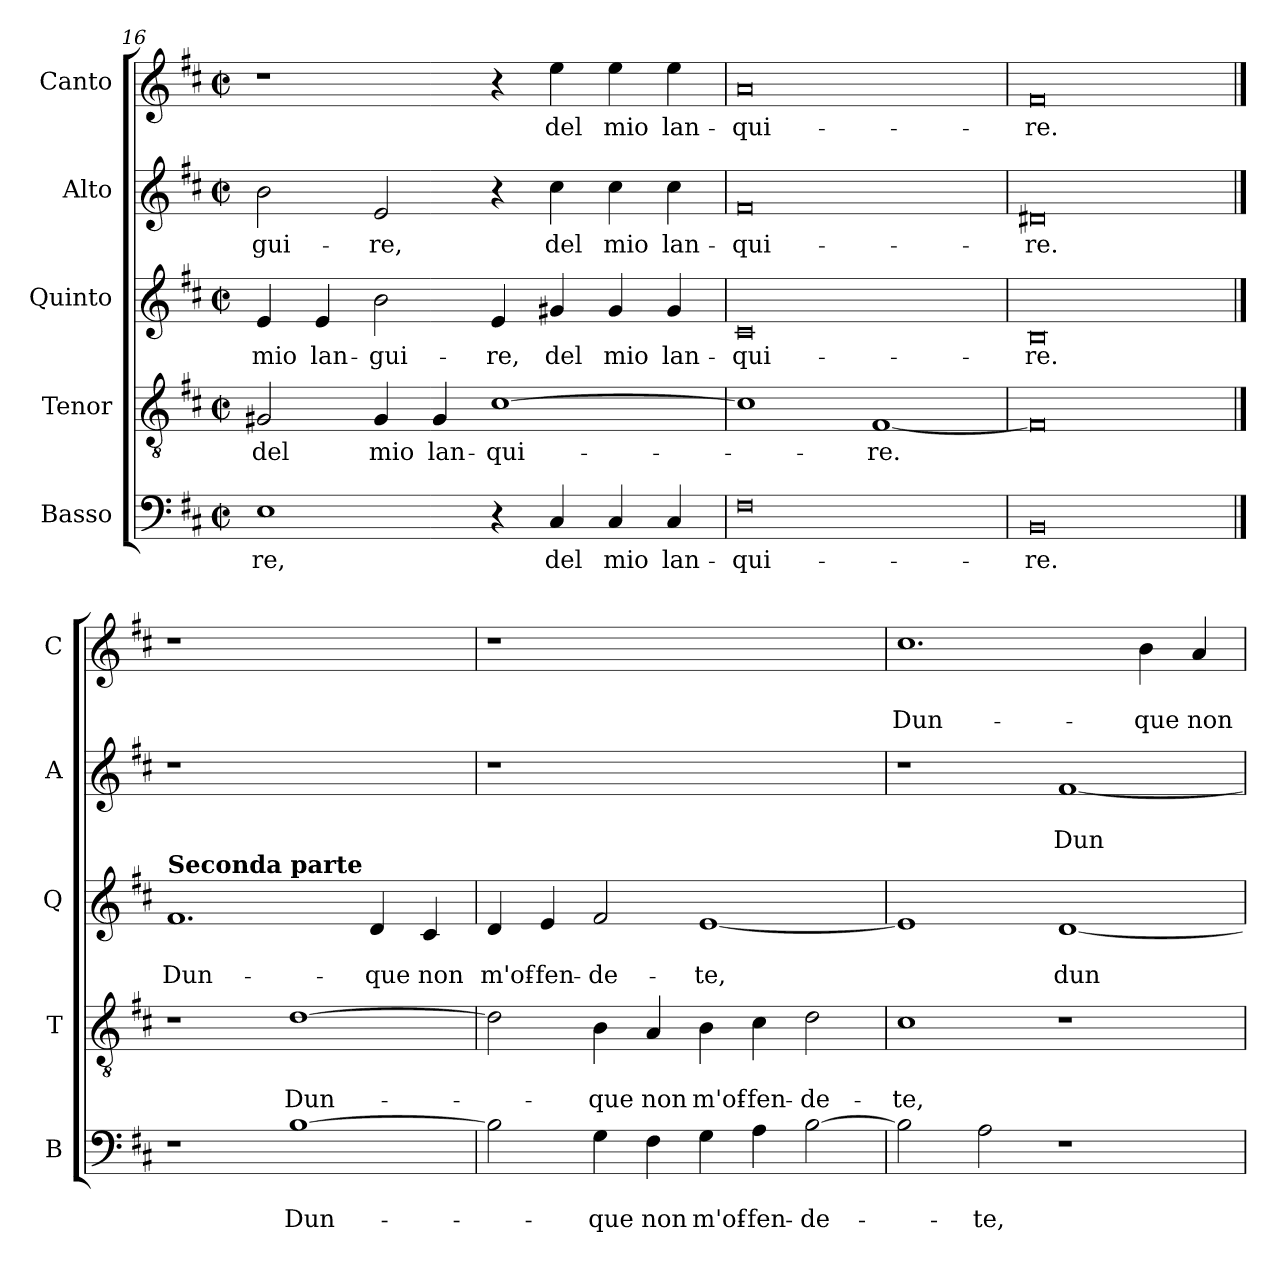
**kern	**text	**text	**kern	**text	**text	**kern	**text	**text	**kern	**text	**text	**kern	**text	**text
*part5	*part5	*part5	*part4	*part4	*part4	*part3	*part3	*part3	*part2	*part2	*part2	*part1	*part1	*part1
*staff5	*staff5	*staff5	*staff4	*staff4	*staff4	*staff3	*staff3	*staff3	*staff2	*staff2	*staff2	*staff1	*staff1	*staff1
*I"Basso	*	*	*I"Tenor	*	*	*I"Quinto	*	*	*I"Alto	*	*	*I"Canto	*	*
*I'B	*	*	*I'T	*	*	*I'Q	*	*	*I'A	*	*	*I'C	*	*
*clefF4	*	*	*clefGv2	*	*	*clefG2	*	*	*clefG2	*	*	*clefG2	*	*
*k[f#c#]	*	*	*k[f#c#]	*	*	*k[f#c#]	*	*	*k[f#c#]	*	*	*k[f#c#]	*	*
*D:	*	*	*D:	*	*	*D:	*	*	*D:	*	*	*D:	*	*
*M2/2	*	*	*M2/2	*	*	*M2/2	*	*	*M2/2	*	*	*M2/2	*	*
*met(c|)	*	*	*met(c|)	*	*	*met(c|)	*	*	*met(c|)	*	*	*met(c|)	*	*
=16	=16	=16	=16	=16	=16	=16	=16	=16	=16	=16	=16	=16	=16	=16
!	!LO:LY:b	!	!	!LO:LY:b	!	!	!LO:LY:b	!	!	!LO:LY:b	!	!	!	!
1E	-re,	.	2G#X/	del	.	4e/	mio	.	2b\	-gui-	.	1r	.	.
!	!	!	!	!	!	!	!LO:LY:b	!	!	!	!	!	!	!
.	.	.	.	.	.	4e/	lan-	.	.	.	.	.	.	.
!	!	!	!	!LO:LY:b	!	!	!LO:LY:b	!	!	!LO:LY:b	!	!	!	!
.	.	.	4G#/	mio	.	2b\	-gui-	.	2e/	-re,	.	.	.	.
!	!	!	!	!LO:LY:b	!	!	!	!	!	!	!	!	!	!
.	.	.	4G#/	lan-	.	.	.	.	.	.	.	.	.	.
!	!	!	!	!LO:LY:b	!	!	!LO:LY:b	!	!	!	!	!	!	!
4r	.	.	[1c#	-qui-	.	4e/	-re,	.	4r	.	.	4r	.	.
!	!LO:LY:b	!	!	!	!	!	!LO:LY:b	!	!	!LO:LY:b	!	!	!LO:LY:b	!
4C#/	del	.	.	.	.	4g#X/	del	.	4cc#\	del	.	4ee\	del	.
!	!LO:LY:b	!	!	!	!	!	!LO:LY:b	!	!	!LO:LY:b	!	!	!LO:LY:b	!
4C#/	mio	.	.	.	.	4g#/	mio	.	4cc#\	mio	.	4ee\	mio	.
!	!LO:LY:b	!	!	!	!	!	!LO:LY:b	!	!	!LO:LY:b	!	!	!LO:LY:b	!
4C#/	lan-	.	.	.	.	4g#/	lan-	.	4cc#\	lan-	.	4ee\	lan-	.
=17	=17	=17	=17	=17	=17	=17	=17	=17	=17	=17	=17	=17	=17	=17
!	!LO:LY:b	!	!	!	!	!	!LO:LY:b	!	!	!LO:LY:b	!	!	!LO:LY:b	!
0F#	-qui-	.	1c#]	.	.	0c#	-qui-	.	0f#	-qui-	.	0a	-qui-	.
!	!	!	!	!LO:LY:b	!	!	!	!	!	!	!	!	!	!
.	.	.	[1F#	-re.	.	.	.	.	.	.	.	.	.	.
=18	=18	=18	=18	=18	=18	=18	=18	=18	=18	=18	=18	=18	=18	=18
!	!LO:LY:b	!	!	!	!	!	!LO:LY:b	!	!	!LO:LY:b	!	!	!LO:LY:b	!
0BB	-re.	.	0F#]	.	.	0B	-re.	.	0d#X	-re.	.	0f#	-re.	.
!!LO:LB:g=z
==19	==19	==19	==19	==19	==19	==19	==19	==19	==19	==19	==19	==19	==19	==19
!	!	!	!	!	!	!LO:TX:a:B:t=Seconda parte	!	!	!	!	!	!	!	!
!	!	!	!	!	!	!	!	!LO:LY:b	!	!	!	!	!	!
1r	.	.	1r	.	.	1.f#	.	Dun-	1r	.	.	1r	.	.
!	!	!LO:LY:b	!	!	!LO:LY:b	!	!	!	!	!	!	!	!	!
[1B	.	Dun-	[1d	.	Dun-	.	.	.	1ryy	.	.	1ryy	.	.
!	!	!	!	!	!	!	!	!LO:LY:b	!	!	!	!	!	!
.	.	.	.	.	.	4d/	.	-que	.	.	.	.	.	.
!	!	!	!	!	!	!	!	!LO:LY:b	!	!	!	!	!	!
.	.	.	.	.	.	4c#/	.	non	.	.	.	.	.	.
=20	=20	=20	=20	=20	=20	=20	=20	=20	=20	=20	=20	=20	=20	=20
!	!	!	!	!	!	!	!	!LO:LY:b	!	!	!	!	!	!
2B\]	.	.	2d\]	.	.	4d/	.	m'of-	1r	.	.	1r	.	.
!	!	!	!	!	!	!	!	!LO:LY:b	!	!	!	!	!	!
.	.	.	.	.	.	4e/	.	-fen-	.	.	.	.	.	.
!	!	!LO:LY:b	!	!	!LO:LY:b	!	!	!LO:LY:b	!	!	!	!	!	!
4G\	.	-que	4B\	.	-que	2f#/	.	-de-	.	.	.	.	.	.
!	!	!LO:LY:b	!	!	!LO:LY:b	!	!	!	!	!	!	!	!	!
4F#\	.	non	4A/	.	non	.	.	.	.	.	.	.	.	.
!	!	!LO:LY:b	!	!	!LO:LY:b	!	!	!LO:LY:b	!	!	!	!	!	!
4G\	.	m'of-	4B\	.	m'of-	[1e	.	-te,	1ryy	.	.	1ryy	.	.
!	!	!LO:LY:b	!	!	!LO:LY:b	!	!	!	!	!	!	!	!	!
4A\	.	-fen-	4c#\	.	-fen-	.	.	.	.	.	.	.	.	.
!	!	!LO:LY:b	!	!	!LO:LY:b	!	!	!	!	!	!	!	!	!
[2B\	.	-de-	2d\	.	-de-	.	.	.	.	.	.	.	.	.
=21	=21	=21	=21	=21	=21	=21	=21	=21	=21	=21	=21	=21	=21	=21
!	!	!	!	!	!LO:LY:b	!	!	!	!	!	!	!	!	!LO:LY:b
2B\]	.	.	1c#	.	-te,	1e]	.	.	1r	.	.	1.cc#	.	Dun-
!	!	!LO:LY:b	!	!	!	!	!	!	!	!	!	!	!	!
2A\	.	-te,	.	.	.	.	.	.	.	.	.	.	.	.
!	!	!	!	!	!	!	!	!LO:LY:b	!	!	!LO:LY:b	!	!	!
1r	.	.	1r	.	.	[1d	.	dun-	[1f#	.	Dun-	.	.	.
!	!	!	!	!	!	!	!	!	!	!	!	!	!	!LO:LY:b
.	.	.	.	.	.	.	.	.	.	.	.	4b\	.	-que
!	!	!	!	!	!	!	!	!	!	!	!	!	!	!LO:LY:b
.	.	.	.	.	.	.	.	.	.	.	.	4a/	.	non
=	=	=	=	=	=	=	=	=	=	=	=	=	=	=
*-	*-	*-	*-	*-	*-	*-	*-	*-	*-	*-	*-	*-	*-	*-
